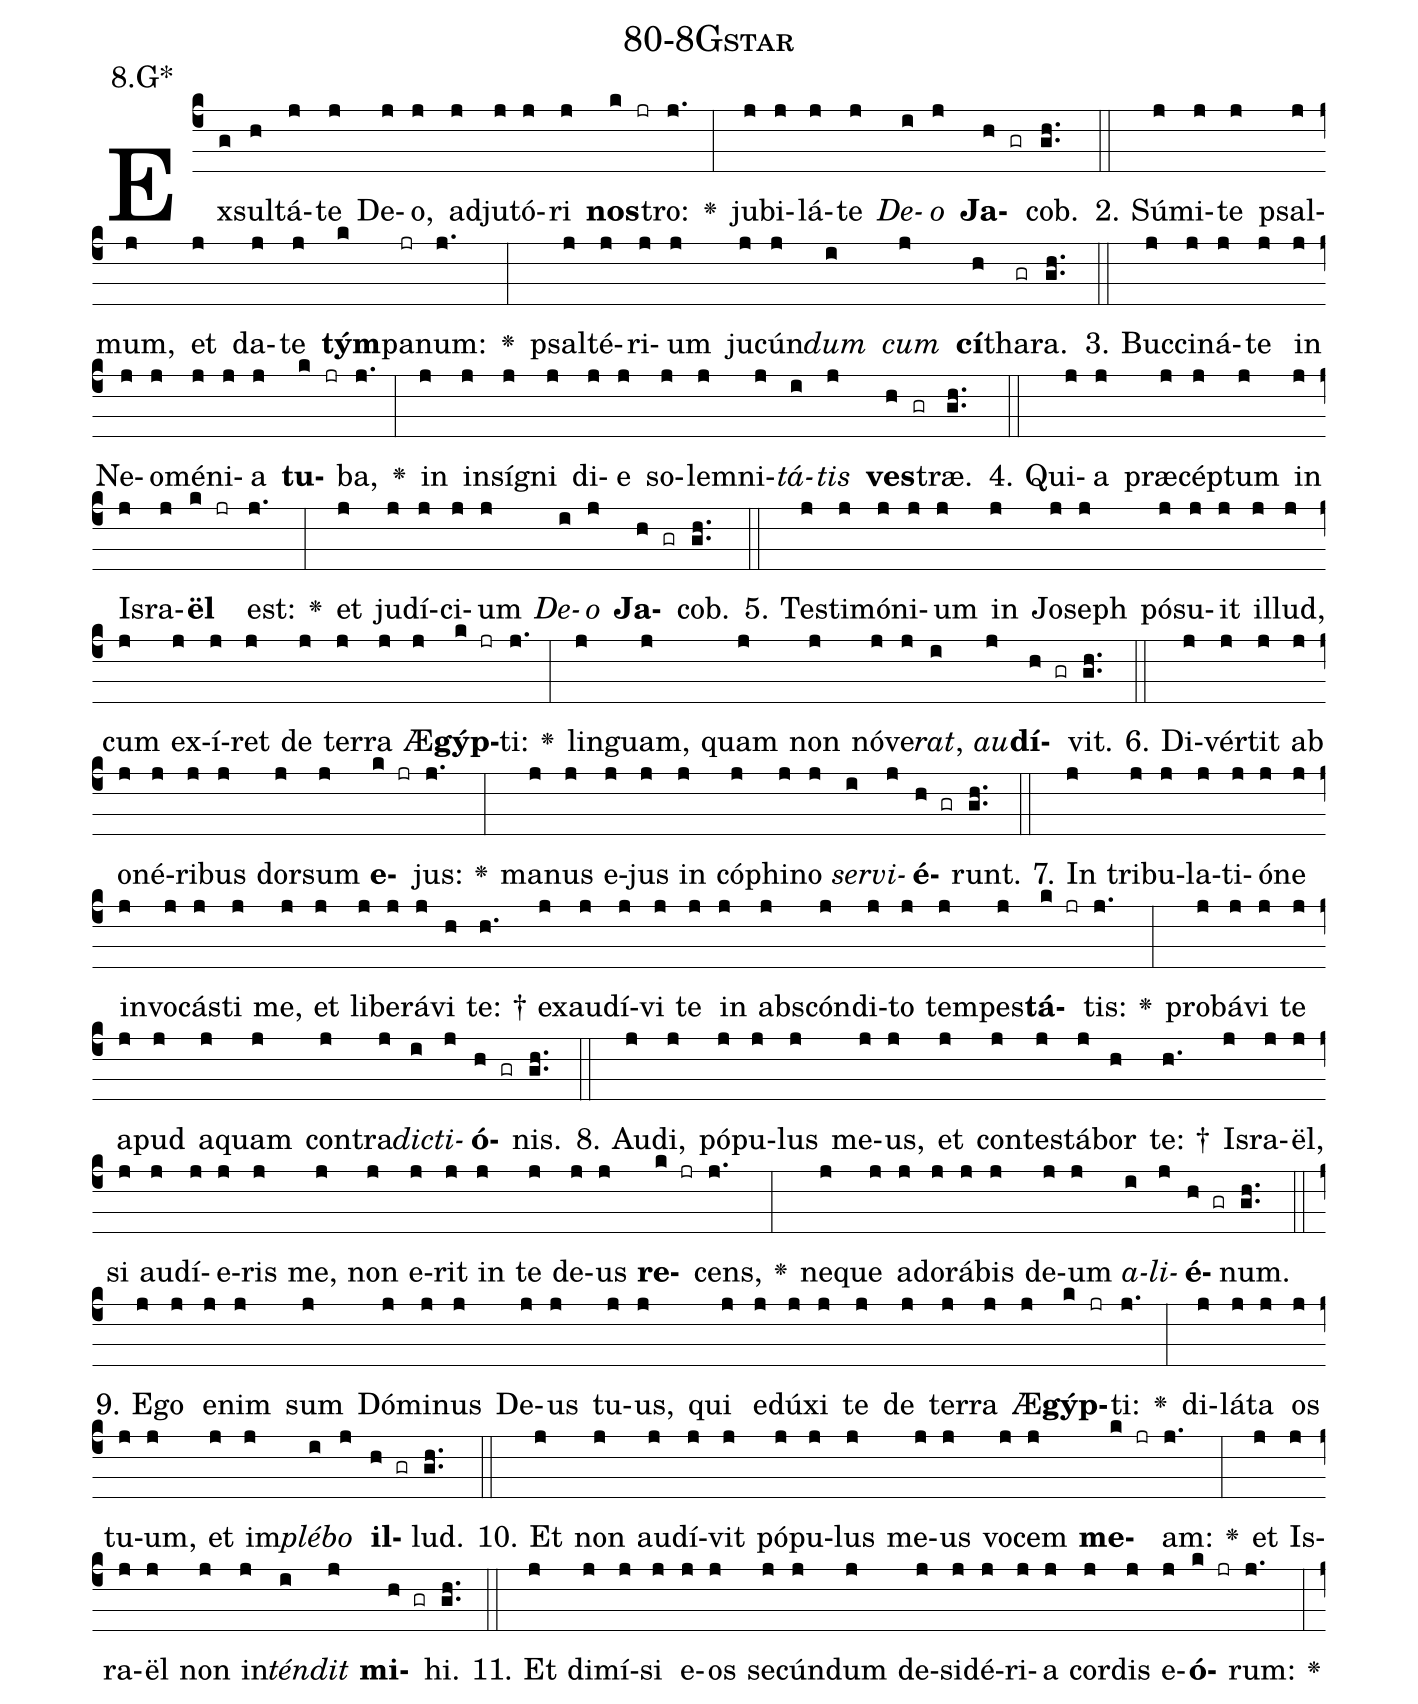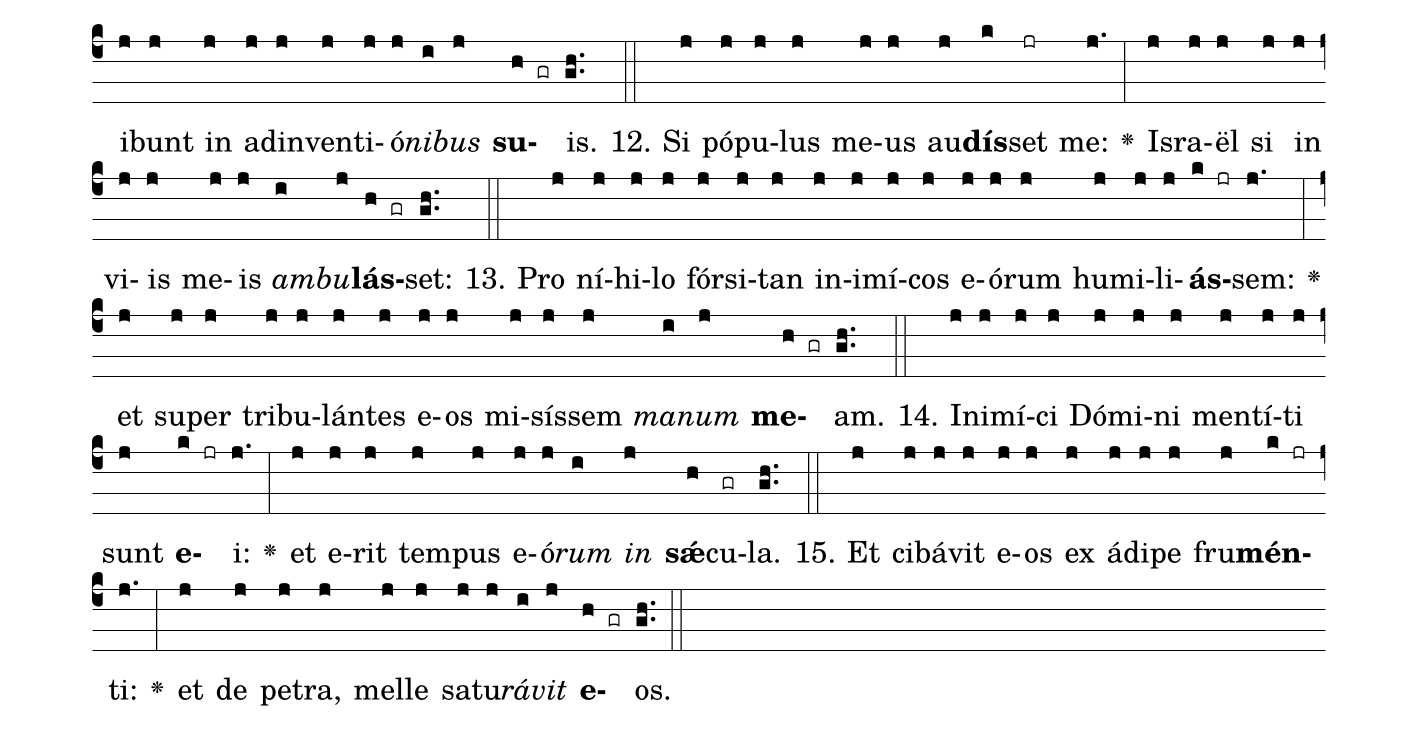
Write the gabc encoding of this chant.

name: 80-8Gstar;
annotation: 8.G*;
%%
(c4)Ex(g)sul(h)tá(j)te(j) De(j)o,(j) ad(j)ju(j)tó(j)ri(j) <b>nos</b>(k jr)tro:(j.) <v>\greheightstar</v>(:) ju(j)bi(j)lá(j)te(j) <i>De</i>(i)<i>o</i>(j) <b>Ja</b>(h gr)cob.(gh..) (::)
2. Sú(j)mi(j)te(j) psal(j)mum,(j) et(j) da(j)te(j) <b>tým</b>(k)pa(jr)num:(j.) <v>\greheightstar</v>(:) psal(j)té(j)ri(j)um(j) ju(j)cún(j)<i>dum</i>(i) <i>cum</i>(j) <b>cí</b>(h)tha(gr)ra.(gh..) (::)
3. Buc(j)ci(j)ná(j)te(j) in(j) Ne(j)o(j)mé(j)ni(j)a(j) <b>tu</b>(k jr)ba,(j.) <v>\greheightstar</v>(:) in(j) in(j)sí(j)gni(j) di(j)e(j) so(j)lem(j)ni(j)<i>tá</i>(i)<i>tis</i>(j) <b>ves</b>(h gr)træ.(gh..) (::)
4. Qui(j)a(j) præ(j)cép(j)tum(j) in(j) Is(j)ra(j)<b>ël</b>(k jr) est:(j.) <v>\greheightstar</v>(:) et(j) ju(j)dí(j)ci(j)um(j) <i>De</i>(i)<i>o</i>(j) <b>Ja</b>(h gr)cob.(gh..) (::)
5. Tes(j)ti(j)mó(j)ni(j)um(j) in(j) Jo(j)seph(j) pó(j)su(j)it(j) il(j)lud,(j) cum(j) ex(j)í(j)ret(j) de(j) ter(j)ra(j) Æ(j)<b>gýp</b>(k jr)ti:(j.) <v>\greheightstar</v>(:) lin(j)guam,(j) quam(j) non(j) nó(j)ve(j)<i>rat</i>,(i) <i>au</i>(j)<b>dí</b>(h gr)vit.(gh..) (::)
6. Di(j)vér(j)tit(j) ab(j) o(j)né(j)ri(j)bus(j) dor(j)sum(j) <b>e</b>(k jr)jus:(j.) <v>\greheightstar</v>(:) ma(j)nus(j) e(j)jus(j) in(j) có(j)phi(j)no(j) <i>ser</i>(i)<i>vi</i>(j)<b>é</b>(h gr)runt.(gh..) (::)
7. In(j) tri(j)bu(j)la(j)ti(j)ó(j)ne(j) in(j)vo(j)cás(j)ti(j) me,(j) et(j) li(j)be(j)rá(j)vi(h) te: †(h.) ex(j)au(j)dí(j)vi(j) te(j) in(j) abs(j)cón(j)di(j)to(j) tem(j)pes(j)<b>tá</b>(k jr)tis:(j.) <v>\greheightstar</v>(:) pro(j)bá(j)vi(j) te(j) a(j)pud(j) a(j)quam(j) con(j)tra(j)<i>dic</i>(i)<i>ti</i>(j)<b>ó</b>(h gr)nis.(gh..) (::)
8. Au(j)di,(j) pó(j)pu(j)lus(j) me(j)us,(j) et(j) con(j)tes(j)tá(j)bor(h) te: †(h.) Is(j)ra(j)ël,(j) si(j) au(j)dí(j)e(j)ris(j) me,(j) non(j) e(j)rit(j) in(j) te(j) de(j)us(j) <b>re</b>(k jr)cens,(j.) <v>\greheightstar</v>(:) ne(j)que(j) ad(j)o(j)rá(j)bis(j) de(j)um(j) <i>a</i>(i)<i>li</i>(j)<b>é</b>(h gr)num.(gh..) (::)
9. E(j)go(j) e(j)nim(j) sum(j) Dó(j)mi(j)nus(j) De(j)us(j) tu(j)us,(j) qui(j) e(j)dú(j)xi(j) te(j) de(j) ter(j)ra(j) Æ(j)<b>gýp</b>(k jr)ti:(j.) <v>\greheightstar</v>(:) di(j)lá(j)ta(j) os(j) tu(j)um,(j) et(j) im(j)<i>plé</i>(i)<i>bo</i>(j) <b>il</b>(h gr)lud.(gh..) (::)
10. Et(j) non(j) au(j)dí(j)vit(j) pó(j)pu(j)lus(j) me(j)us(j) vo(j)cem(j) <b>me</b>(k jr)am:(j.) <v>\greheightstar</v>(:) et(j) Is(j)ra(j)ël(j) non(j) in(j)<i>tén</i>(i)<i>dit</i>(j) <b>mi</b>(h gr)hi.(gh..) (::)
11. Et(j) di(j)mí(j)si(j) e(j)os(j) se(j)cún(j)dum(j) de(j)si(j)dé(j)ri(j)a(j) cor(j)dis(j) e(j)<b>ó</b>(k jr)rum:(j.) <v>\greheightstar</v>(:) i(j)bunt(j) in(j) ad(j)in(j)ven(j)ti(j)ó(j)<i>ni</i>(i)<i>bus</i>(j) <b>su</b>(h gr)is.(gh..) (::)
12. Si(j) pó(j)pu(j)lus(j) me(j)us(j) au(j)<b>dís</b>(k)set(jr) me:(j.) <v>\greheightstar</v>(:) Is(j)ra(j)ël(j) si(j) in(j) vi(j)is(j) me(j)is(j) <i>am</i>(i)<i>bu</i>(j)<b>lás</b>(h gr)set:(gh..) (::)
13. Pro(j) ní(j)hi(j)lo(j) fór(j)si(j)tan(j) in(j)i(j)mí(j)cos(j) e(j)ó(j)rum(j) hu(j)mi(j)li(j)<b>ás</b>(k jr)sem:(j.) <v>\greheightstar</v>(:) et(j) su(j)per(j) tri(j)bu(j)lán(j)tes(j) e(j)os(j) mi(j)sís(j)sem(j) <i>ma</i>(i)<i>num</i>(j) <b>me</b>(h gr)am.(gh..) (::)
14. In(j)i(j)mí(j)ci(j) Dó(j)mi(j)ni(j) men(j)tí(j)ti(j) sunt(j) <b>e</b>(k jr)i:(j.) <v>\greheightstar</v>(:) et(j) e(j)rit(j) tem(j)pus(j) e(j)ó(j)<i>rum</i>(i) <i>in</i>(j) <b>sǽ</b>(h)cu(gr)la.(gh..) (::)
15. Et(j) ci(j)bá(j)vit(j) e(j)os(j) ex(j) á(j)di(j)pe(j) fru(j)<b>mén</b>(k jr)ti:(j.) <v>\greheightstar</v>(:) et(j) de(j) pe(j)tra,(j) mel(j)le(j) sa(j)tu(j)<i>rá</i>(i)<i>vit</i>(j) <b>e</b>(h gr)os.(gh..) (::)
